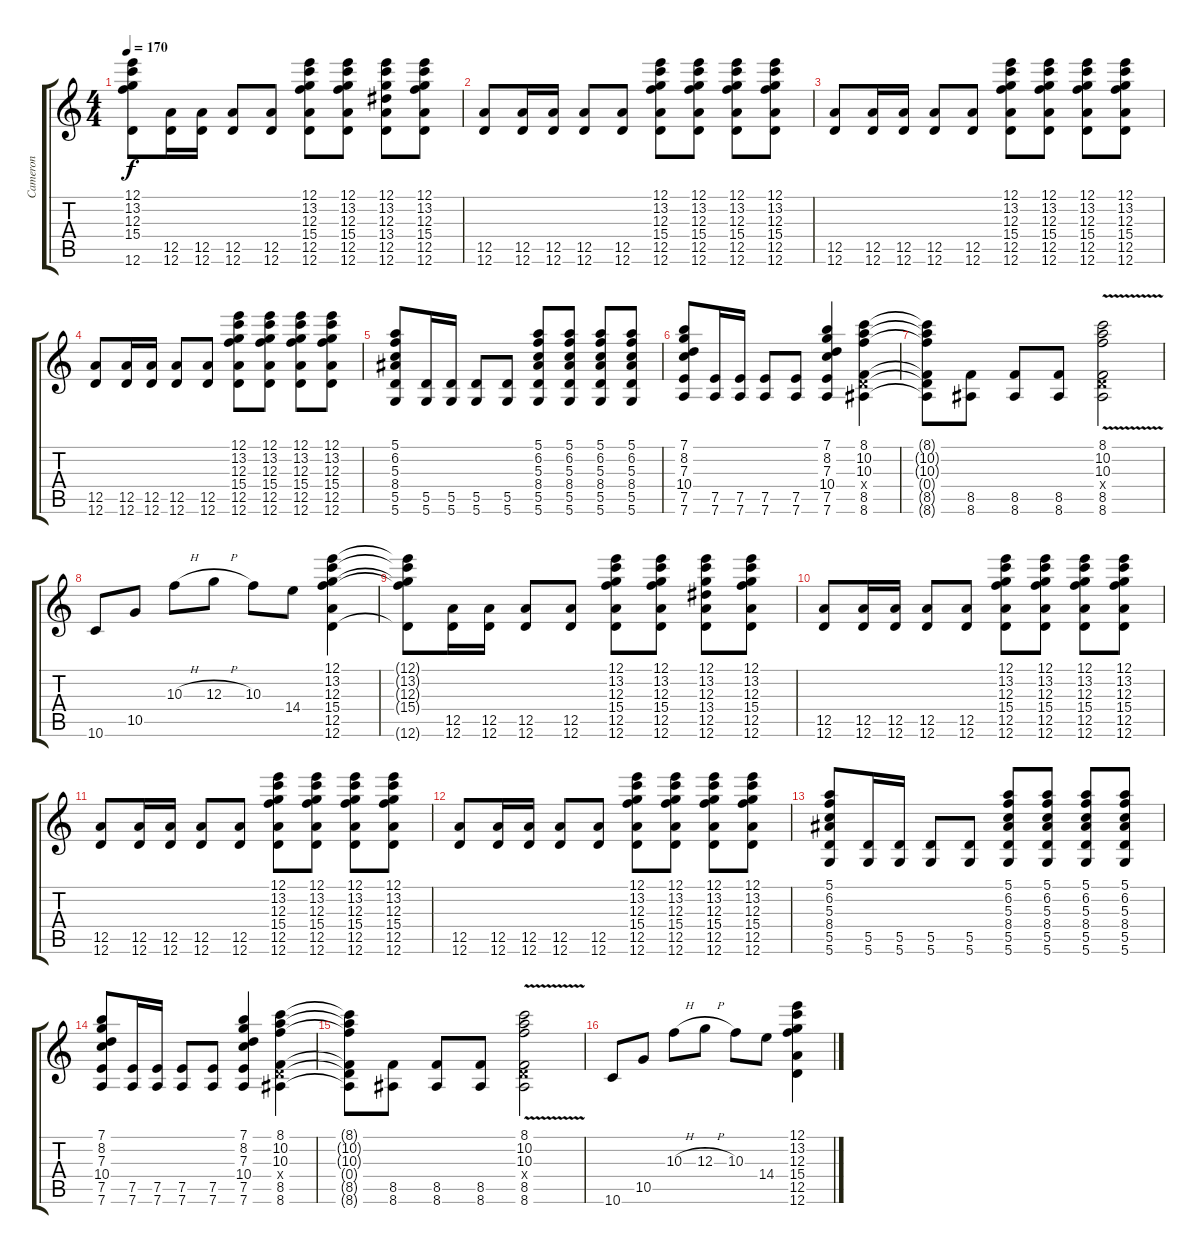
\track ("Cameron" "Cameron") {instrument distortionguitar}
\staff {score tabs}
\tuning (E4 B3 G3 D3 A2 D2) {hide}
\ts (4 4)
\tempo 170
\clef g2
\ks c
(12.1{t} 13.2{t} 12.3{t} 15.4{t} 12.6{t}).8{dy f} (12.5 12.6).16 (12.5 12.6).16 (12.5 12.6).8 (12.5 12.6).8 (12.1 13.2 12.3 15.4 12.5 12.6).8 (12.1 13.2 12.3 15.4 12.5 12.6).8 (12.1 13.2 12.3 13.4 12.5 12.6).8 (12.1 13.2 12.3 15.4 12.5 12.6).8 |
(12.5 12.6).8 (12.5 12.6).16 (12.5 12.6).16 (12.5 12.6).8 (12.5 12.6).8 (12.1 13.2 12.3 15.4 12.5 12.6).8 (12.1 13.2 12.3 15.4 12.5 12.6).8 (12.1 13.2 12.3 15.4 12.5 12.6).8 (12.1 13.2 12.3 15.4 12.5 12.6).8 |
(12.5 12.6).8 (12.5 12.6).16 (12.5 12.6).16 (12.5 12.6).8 (12.5 12.6).8 (12.1 13.2 12.3 15.4 12.5 12.6).8 (12.1 13.2 12.3 15.4 12.5 12.6).8 (12.1 13.2 12.3 15.4 12.5 12.6).8 (12.1 13.2 12.3 15.4 12.5 12.6).8 |
(12.5 12.6).8 (12.5 12.6).16 (12.5 12.6).16 (12.5 12.6).8 (12.5 12.6).8 (12.1 13.2 12.3 15.4 12.5 12.6).8 (12.1 13.2 12.3 15.4 12.5 12.6).8 (12.1 13.2 12.3 15.4 12.5 12.6).8 (12.1 13.2 12.3 15.4 12.5 12.6).8 |
(5.1 6.2 5.3 8.4 5.5 5.6).8 (5.5 5.6).16 (5.5 5.6).16 (5.5 5.6).8 (5.5 5.6).8 (5.1 6.2 5.3 8.4 5.5 5.6).8 (5.1 6.2 5.3 8.4 5.5 5.6).8 (5.1 6.2 5.3 8.4 5.5 5.6).8 (5.1 6.2 5.3 8.4 5.5 5.6).8 |
(7.1 8.2 7.3 10.4 7.5 7.6).8 (7.5 7.6).16 (7.5 7.6).16 (7.5 7.6).8 (7.5 7.6).8 (7.1 8.2 7.3 10.4 7.5 7.6).4 (8.1 10.2 10.3 0.4{x} 8.5 8.6).4 |
(8.1{t} 10.2{t} 10.3{t} 0.4{t} 8.5{t} 8.6{t}).8 (8.5 8.6).8 (8.5 8.6).8 (8.5 8.6).8 (8.1 10.2 10.3 0.4{x} 8.5 8.6{v}).2 |
10.6.8 10.5.8 10.3{h}.8 12.3{h}.8 10.3.8 14.4.8 (12.1 13.2 12.3 15.4 12.5 12.6).4 |
(12.1{t} 13.2{t} 12.3{t} 15.4{t} 12.6{t}).8 (12.5 12.6).16 (12.5 12.6).16 (12.5 12.6).8 (12.5 12.6).8 (12.1 13.2 12.3 15.4 12.5 12.6).8 (12.1 13.2 12.3 15.4 12.5 12.6).8 (12.1 13.2 12.3 13.4 12.5 12.6).8 (12.1 13.2 12.3 15.4 12.5 12.6).8 |
(12.5 12.6).8 (12.5 12.6).16 (12.5 12.6).16 (12.5 12.6).8 (12.5 12.6).8 (12.1 13.2 12.3 15.4 12.5 12.6).8 (12.1 13.2 12.3 15.4 12.5 12.6).8 (12.1 13.2 12.3 15.4 12.5 12.6).8 (12.1 13.2 12.3 15.4 12.5 12.6).8 |
(12.5 12.6).8 (12.5 12.6).16 (12.5 12.6).16 (12.5 12.6).8 (12.5 12.6).8 (12.1 13.2 12.3 15.4 12.5 12.6).8 (12.1 13.2 12.3 15.4 12.5 12.6).8 (12.1 13.2 12.3 15.4 12.5 12.6).8 (12.1 13.2 12.3 15.4 12.5 12.6).8 |
(12.5 12.6).8 (12.5 12.6).16 (12.5 12.6).16 (12.5 12.6).8 (12.5 12.6).8 (12.1 13.2 12.3 15.4 12.5 12.6).8 (12.1 13.2 12.3 15.4 12.5 12.6).8 (12.1 13.2 12.3 15.4 12.5 12.6).8 (12.1 13.2 12.3 15.4 12.5 12.6).8 |
(5.1 6.2 5.3 8.4 5.5 5.6).8 (5.5 5.6).16 (5.5 5.6).16 (5.5 5.6).8 (5.5 5.6).8 (5.1 6.2 5.3 8.4 5.5 5.6).8 (5.1 6.2 5.3 8.4 5.5 5.6).8 (5.1 6.2 5.3 8.4 5.5 5.6).8 (5.1 6.2 5.3 8.4 5.5 5.6).8 |
(7.1 8.2 7.3 10.4 7.5 7.6).8 (7.5 7.6).16 (7.5 7.6).16 (7.5 7.6).8 (7.5 7.6).8 (7.1 8.2 7.3 10.4 7.5 7.6).4 (8.1 10.2 10.3 0.4{x} 8.5 8.6).4 |
(8.1{t} 10.2{t} 10.3{t} 0.4{t} 8.5{t} 8.6{t}).8 (8.5 8.6).8 (8.5 8.6).8 (8.5 8.6).8 (8.1 10.2 10.3 0.4{x} 8.5 8.6{v}).2 |
10.6.8 10.5.8 10.3{h}.8 12.3{h}.8 10.3.8 14.4.8 (12.1 13.2 12.3 15.4 12.5 12.6).4
